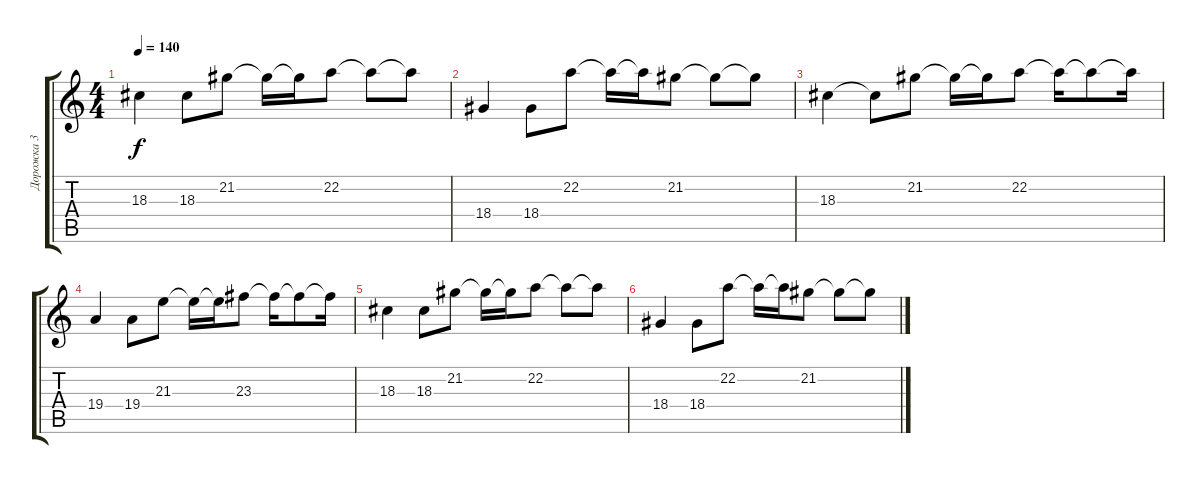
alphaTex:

\track ("Дорожка 3" "Дорожка 3") {instrument honkytonkpiano}
\staff {score tabs}
\tuning (E4 B3 G3 D3 A2 E2) {hide}
\ts (4 4)
\tempo 140
\clef g2
\ks c
18.3.4{dy f} 18.3.8 21.2.8 21.2{t}.16 21.2{t}.16 22.2.8 22.2{t}.8 22.2{t}.8 |
18.4.4 18.4.8 22.2.8 22.2{t}.16 22.2{t}.16 21.2.8 21.2{t}.8 21.2{t}.8 |
18.3.4 18.3{t}.8 21.2.8 21.2{t}.16 21.2{t}.16 22.2.8 22.2{t}.16 22.2{t}.8 22.2{t}.16 |
19.4.4 19.4.8 21.3.8 21.3{t}.16 21.3{t}.16 23.3.8 23.3{t}.16 23.3{t}.8 23.3{t}.16 |
18.3.4 18.3.8 21.2.8 21.2{t}.16 21.2{t}.16 22.2.8 22.2{t}.8 22.2{t}.8 |
18.4.4 18.4.8 22.2.8 22.2{t}.16 22.2{t}.16 21.2.8 21.2{t}.8 21.2{t}.8
